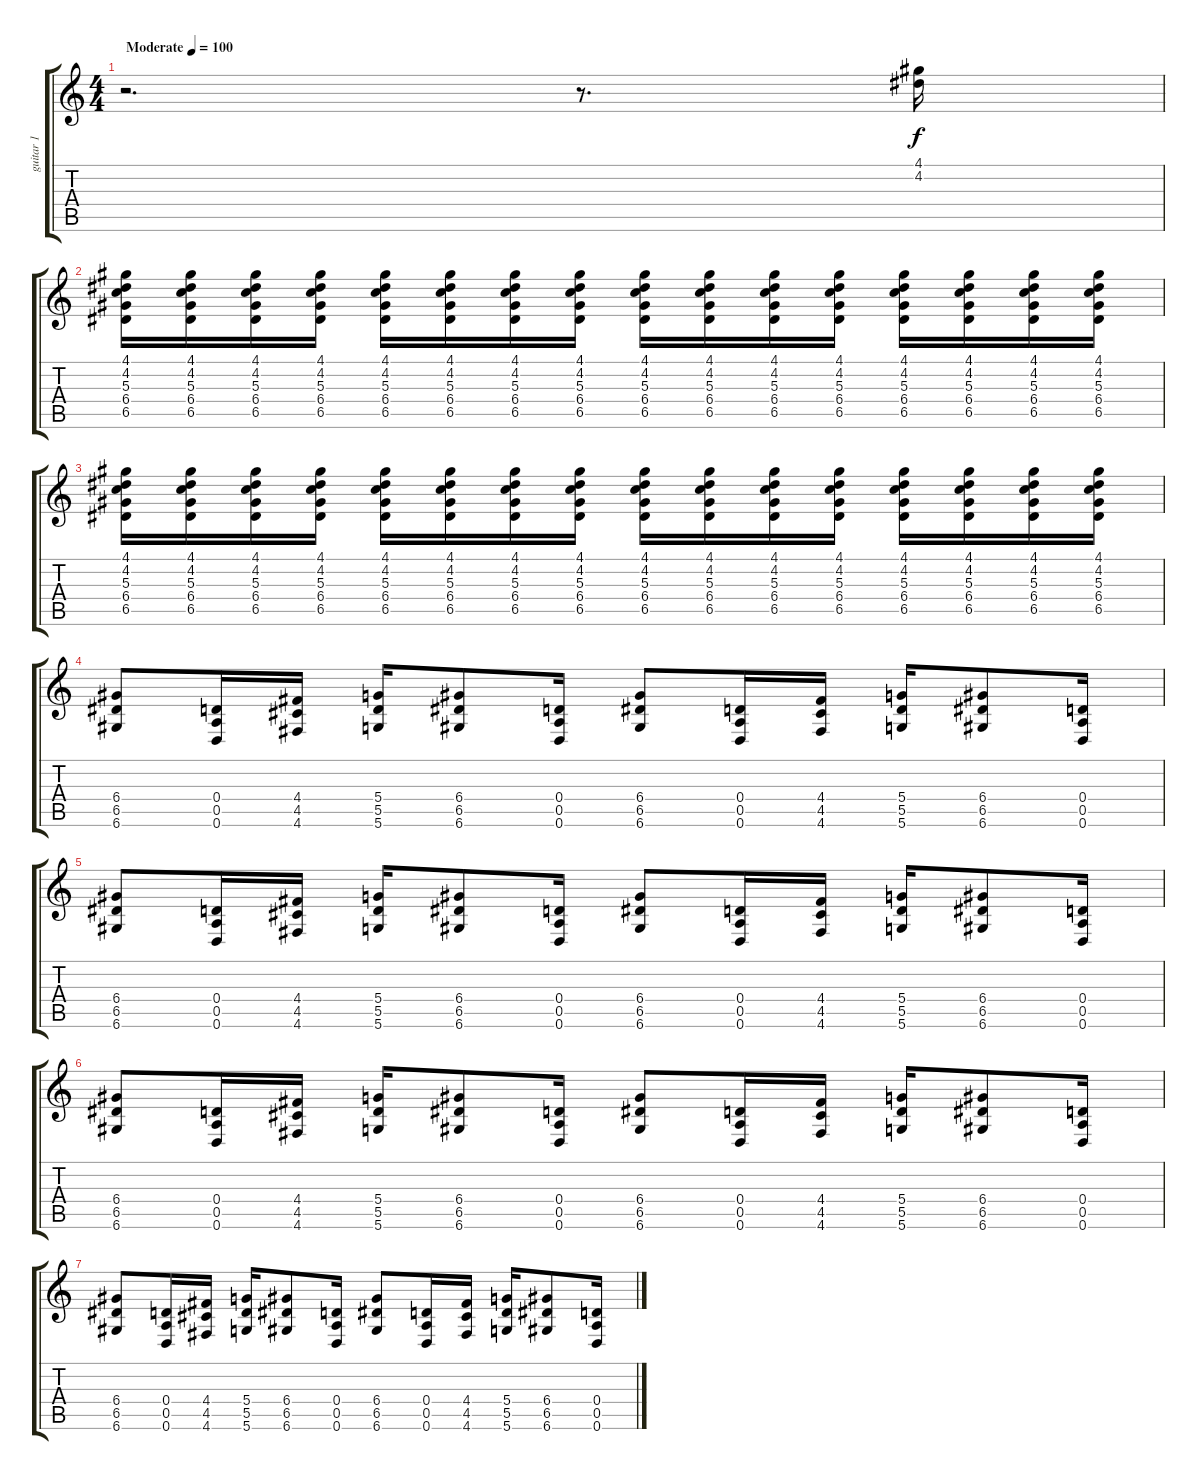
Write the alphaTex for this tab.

\track ("guitar 1" "guitar 1") {instrument overdrivenguitar}
\staff {score tabs}
\tuning (E4 B3 G3 D3 A2 D2) {hide}
\ts (4 4)
\tempo (100 "Moderate")
\clef g2
\ks c
r.2{d dy f instrument overdrivenguitar} r.8{d} (4.1 4.2).16 |
(4.1 4.2 5.3 6.4 6.5).16 (4.1 4.2 5.3 6.4 6.5).16 (4.1 4.2 5.3 6.4 6.5).16 (4.1 4.2 5.3 6.4 6.5).16 (4.1 4.2 5.3 6.4 6.5).16 (4.1 4.2 5.3 6.4 6.5).16 (4.1 4.2 5.3 6.4 6.5).16 (4.1 4.2 5.3 6.4 6.5).16 (4.1 4.2 5.3 6.4 6.5).16 (4.1 4.2 5.3 6.4 6.5).16 (4.1 4.2 5.3 6.4 6.5).16 (4.1 4.2 5.3 6.4 6.5).16 (4.1 4.2 5.3 6.4 6.5).16 (4.1 4.2 5.3 6.4 6.5).16 (4.1 4.2 5.3 6.4 6.5).16 (4.1 4.2 5.3 6.4 6.5).16 |
(4.1 4.2 5.3 6.4 6.5).16 (4.1 4.2 5.3 6.4 6.5).16 (4.1 4.2 5.3 6.4 6.5).16 (4.1 4.2 5.3 6.4 6.5).16 (4.1 4.2 5.3 6.4 6.5).16 (4.1 4.2 5.3 6.4 6.5).16 (4.1 4.2 5.3 6.4 6.5).16 (4.1 4.2 5.3 6.4 6.5).16 (4.1 4.2 5.3 6.4 6.5).16 (4.1 4.2 5.3 6.4 6.5).16 (4.1 4.2 5.3 6.4 6.5).16 (4.1 4.2 5.3 6.4 6.5).16 (4.1 4.2 5.3 6.4 6.5).16 (4.1 4.2 5.3 6.4 6.5).16 (4.1 4.2 5.3 6.4 6.5).16 (4.1 4.2 5.3 6.4 6.5).16 |
(6.4 6.5 6.6).8 (0.4 0.5 0.6).16 (4.4 4.5 4.6).16 (5.4 5.5 5.6).16 (6.4 6.5 6.6).8 (0.4 0.5 0.6).16 (6.4 6.5 6.6).8 (0.4 0.5 0.6).16 (4.4 4.5 4.6).16 (5.4 5.5 5.6).16 (6.4 6.5 6.6).8 (0.4 0.5 0.6).16 |
(6.4 6.5 6.6).8 (0.4 0.5 0.6).16 (4.4 4.5 4.6).16 (5.4 5.5 5.6).16 (6.4 6.5 6.6).8 (0.4 0.5 0.6).16 (6.4 6.5 6.6).8 (0.4 0.5 0.6).16 (4.4 4.5 4.6).16 (5.4 5.5 5.6).16 (6.4 6.5 6.6).8 (0.4 0.5 0.6).16 |
(6.4 6.5 6.6).8 (0.4 0.5 0.6).16 (4.4 4.5 4.6).16 (5.4 5.5 5.6).16 (6.4 6.5 6.6).8 (0.4 0.5 0.6).16 (6.4 6.5 6.6).8 (0.4 0.5 0.6).16 (4.4 4.5 4.6).16 (5.4 5.5 5.6).16 (6.4 6.5 6.6).8 (0.4 0.5 0.6).16 |
(6.4 6.5 6.6).8 (0.4 0.5 0.6).16 (4.4 4.5 4.6).16 (5.4 5.5 5.6).16 (6.4 6.5 6.6).8 (0.4 0.5 0.6).16 (6.4 6.5 6.6).8 (0.4 0.5 0.6).16 (4.4 4.5 4.6).16 (5.4 5.5 5.6).16 (6.4 6.5 6.6).8 (0.4 0.5 0.6).16
